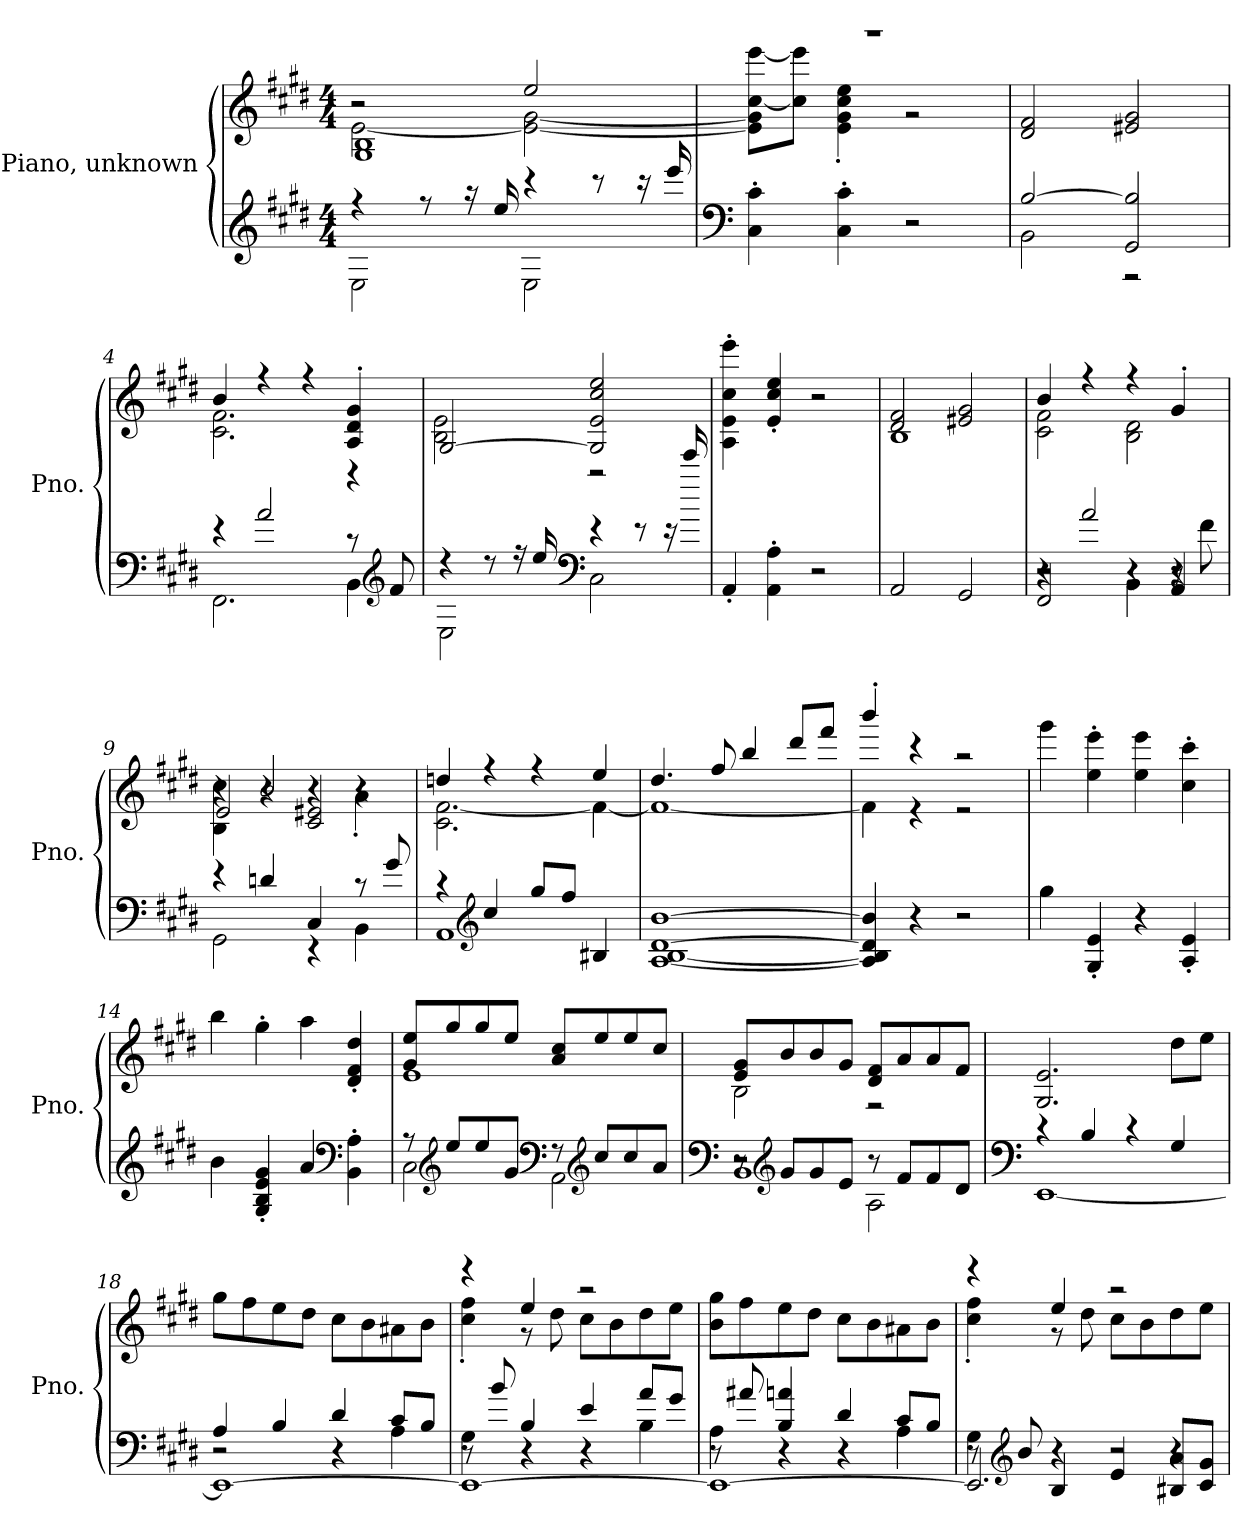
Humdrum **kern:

**kern	**kern
*part1	*part1
*staff2	*staff1
*I"Piano, unknown	*
*I'Pno.	*
*clefG2	*clefG2
*k[f#c#g#d#]	*k[f#c#g#d#]
*M4/4	*M4/4
*MM120	*MM120
=1	=1
*^	*^
*	*	*	*^
4r	2E\	2r	[2e\	1G# 1B
8r	.	.	.	.
16r	.	.	.	.
16ee/	.	.	.	.
4r	2E\	2ee/	2e\_ [2g#\	.
8r	.	.	.	.
16r	.	.	.	.
16eee/	.	.	.	.
*v	*v	*	*	*
*	*v	*v	*v
=2	=2
*clefF4	*
*	*^
4C#\' 4c#\'	1r	8e\] 8g#\] [8cc#\ [8eee\L
.	.	8cc#\] 8eee\]J
4C#\' 4c#\'	.	4e\' 4g#\' 4cc#\' 4ee\'
2r	.	2r
*	*v	*v
=3	=3
*^	*
[2B/	2BB\	2d#/ 2f#/
2GG#/ 2B/]	2r	2e#X/ 2g#/
=4	=4	=4
*	*	*^
4r	2.FF#\	4b/	2.c#\ 2.f#\
2a/	.	4r	.
.	.	4r	.
8r	4BB\	4A/' 4d#/' 4g#/'	4r
*clefG2	*	*	*
8f#/	.	.	.
=5	=5	=5	=5
4r	2E\	[2G#/	2B\ 2e\
8r	.	.	.
16r	.	.	.
16ee/	.	.	.
*clefF4	*	*	*
4r	2C#\	2G#/] 2e/ 2cc#/ 2ee/	2r
8r	.	.	.
16r	.	.	.
16eee/	.	.	.
*v	*v	*	*
*	*v	*v
!!LO:LB:g=z
=6	=6
4AA'/	4A\' 4e\' 4cc#\' 4eee\'
4AA\' 4A\'	4e/' 4cc#/' 4ee/'
2r	2r
=7	=7
*	*^
2AA/	2d#/ 2f#/	1B
2GG#/	2e#X/ 2g#/	.
=8	=8	=8
*^	*	*
*	*^	*	*
4r	2r	2FF#/	4b/	2c#\ 2f#\
2a/	.	.	4r	.
.	4BB\	4r	4r	2B\ 2d#\
4r	8r	4AA/	4g#'/	.
.	8f#\	.	.	.
*	*v	*v	*	*
=9	=9	=9	=9
*	*	*	*^
4r	2GG#\	4r	4B\ 4cc#\	2e/
4dn/	.	2b/	4r	.
4C#/	4r	.	4r	2c#/ 2e#X/
8r	4BB\	4r	4a'\	.
8g#/	.	.	.	.
*	*	*	*v	*v
=10	=10	=10	=10
4r	1AA	4ddn/	2.c#\ [2.f#\
*clefG2	*	*	*
4cc#/	.	4r	.
8gg#/L	.	4r	.
8ff#/J	.	.	.
4B#X/	.	4ee/	4f#\_
*v	*v	*	*
=11	=11	=11
[1A [1B [1d# [1b	4.dd#/	1f#_
.	8ff#/	.
.	4bb/	.
.	8ddd#/L	.
.	8fff#/J	.
!!LO:LB:g=z	!!
=12	=12	=12
4A/] 4B/] 4d#/] 4b/]	4bbb'/	4f#\]
4r	4r	4r
2r	2r	2r
*	*v	*v
=13	=13
4gg#\	4ggg#\
4G#/' 4e/'	4ee\' 4eee\'
4r	4ee\ 4eee\
4A/' 4e/'	4cc#\' 4ccc#\'
=14	=14
4b\	4bb\
4G#/' 4B/' 4e/' 4g#/'	4gg#'\
4a/	4aa\
*clefF4	*
4BB\' 4A\'	4d#/' 4f#/' 4dd#/'
=15	=15
*^	*^
8r	2C#\	8g#/ 8ee/L	1e
*clefG2	*	*	*
8ee/L	.	8gg#/	.
8ee/	.	8gg#/	.
8g#/J	.	8ee/J	.
*clefF4	*	*	*
8r	2AA\	8a/ 8cc#/L	.
*clefG2	*	*	*
8cc#/L	.	8ee/	.
8cc#/	.	8ee/	.
8a/J	.	8cc#/J	.
*v	*v	*	*
=16	=16	=16
*clefF4	*	*
*^	*	*
*	*^	*	*
8r	2r	1BB	8e/ 8g#/L	2B\
*clefG2	*	*	*	*
8g#/L	.	.	8b/	.
8g#/	.	.	8b/	.
8e/J	.	.	8g#/J	.
8r	2A\	.	8d#/ 8f#/L	2r
8f#/L	.	.	8a/	.
8f#/	.	.	8a/	.
8d#/J	.	.	8f#/J	.
*v	*v	*v	*	*
*	*v	*v
!!LO:LB:g=z
=17	=17
*clefF4	*
*^	*
4r	[1EE	2.G#/ 2.e/
4B/	.	.
4r	.	.
4G#/	.	8dd#\L
.	.	8ee\J
=18	=18	=18
*	*^	*
4A/	2r	1EE_	8gg#\L
.	.	.	8ff#\
4B/	.	.	8ee\
.	.	.	8dd#\J
4d#/	4r	.	8cc#\L
.	.	.	8b\
8c#/L	4A\	.	8a#X\
8B/J	.	.	8b\J
=19	=19	=19	=19
*	*	*	*^
8r	4G#\	1EE_	4r	4cc#\' 4ff#\'
8b/	.	.	.	.
4B/	4r	.	4ee/	8r
.	.	.	.	8dd#\
4e/	4r	.	2r	8cc#\L
.	.	.	.	8b\
8a/L	4B\	.	.	8dd#\
8g#/J	.	.	.	8ee\J
*	*	*	*v	*v
=20	=20	=20	=20
8r	4A\	1EE_	8b\ 8gg#\L
8a#X/	.	.	8ff#\
4B/ 4an/	4r	.	8ee\
.	.	.	8dd#\J
4d#/	4r	.	8cc#\L
.	.	.	8b\
8c#/L	4A\	.	8a#X\
8B/J	.	.	8b\J
!!LO:LB:g=z
=21	=21	=21	=21
*	*	*	*^
8r	4G#\	2.EE/]	4r	4cc#\' 4ff#\'
*clefG2	*	*	*	*
8b/	.	.	.	.
4B/	4r	.	4ee/	8r
.	.	.	.	8dd#\
4e/	2r	.	2r	8cc#\L
.	.	.	.	8b\
8B#X/ 8a/L	.	4r	.	8dd#\
8c#/ 8g#/J	.	.	.	8ee\J
*v	*v	*v	*	*
*	*v	*v
=	=
*-	*-
